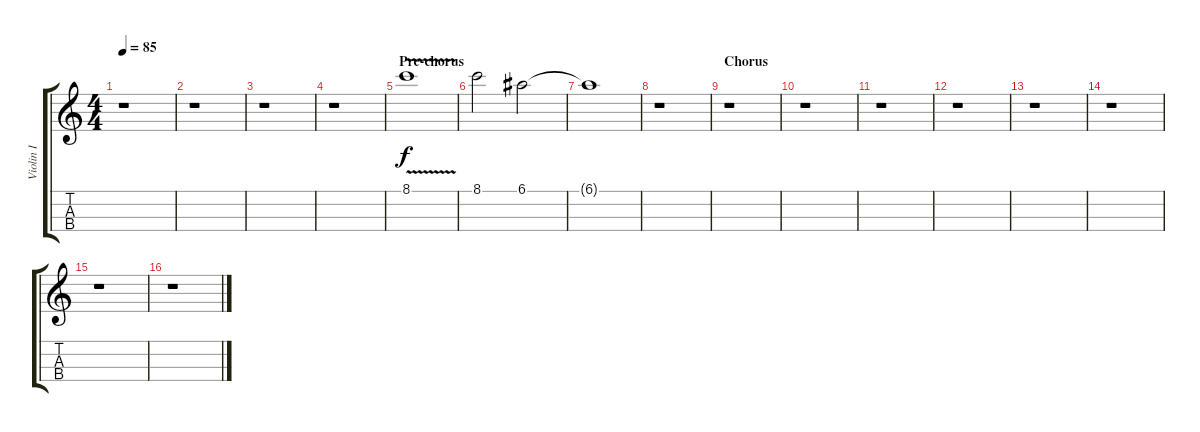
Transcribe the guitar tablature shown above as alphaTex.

\track ("Violin I" "Violin I") {instrument violin}
\staff {score tabs}
\tuning (E5 A4 D4 G3) {hide}
\ts (4 4)
\tempo 85
\clef g2
\ks c
r.1{dy f} |
r.1 |
r.1 |
r.1 |
\section ("" "Pre-chorus")
8.1{v}.1{volume 6} |
8.1.2 6.1.2 |
6.1{t}.1 |
r.1 |
\section ("" "Chorus")
r.1 |
r.1 |
r.1 |
r.1 |
r.1 |
r.1 |
r.1 |
r.1
